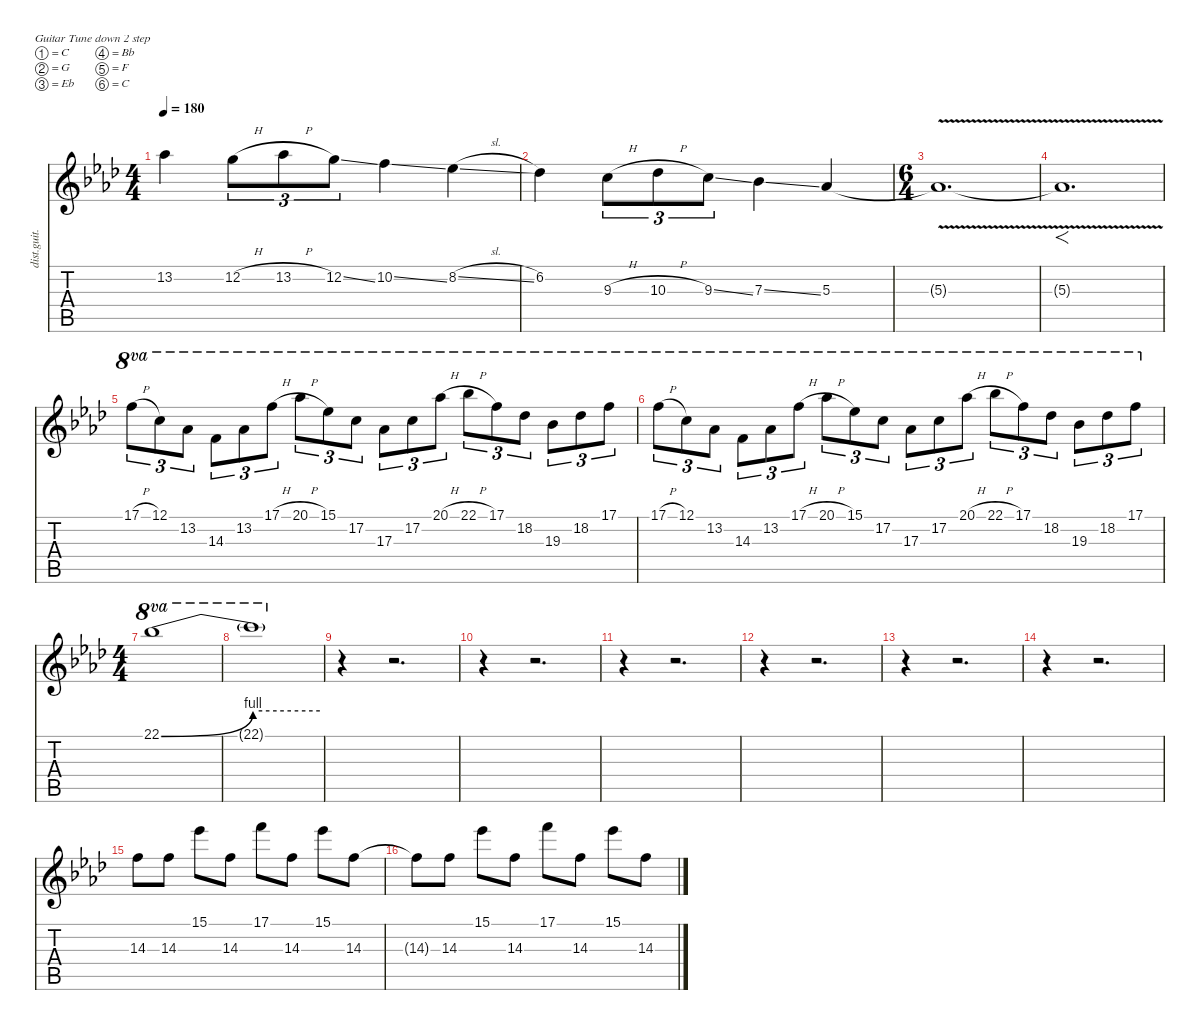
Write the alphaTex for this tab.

\defaultSystemsLayout 4
\hideDynamics
\bracketExtendMode nobrackets
\track ("Sam" "dist.guit.") {instrument distortionguitar}
\staff {score tabs}
\tuning (C4 G3 Eb3 Bb2 F2 C2)
\ts (4 4)
\tempo 180
\clef g2
\ks fminor
13.2{acc b}.4{dy f beam Down} 12.2{h acc forcenatural}.8{tu (3 2) beam Down} 13.2{h acc b}.8{tu (3 2) beam Down} 12.2{ss acc forcenatural}.8{tu (3 2) beam Down} 10.2{ss acc forcenatural}.4{beam Down} 8.2{sl acc b}.4{beam Down} |
6.2{acc b}.4{beam Down} 9.3{h acc forcenatural}.8{tu (3 2) beam Down} 10.3{h acc b}.8{tu (3 2) beam Down} 9.3{ss acc forcenatural}.8{tu (3 2) beam Down} 7.3{ss acc b}.4{beam Down} 5.3{acc b}.4{beam Up} |
\ts (6 4)
\beaming (8 6 6)
5.3{v t acc b}.1{d beam Up} |
5.3{v t acc b}.1{f d beam Up} |
17.1{h acc forcenatural}.8{tu (3 2) ot 8va beam Down} 12.1{acc forcenatural}.8{tu (3 2) ot 8va beam Down} 13.2{acc b}.8{tu (3 2) ot 8va beam Down} 14.3{acc forcenatural}.8{tu (3 2) ot 8va beam Down} 13.2{acc b}.8{tu (3 2) ot 8va beam Down} 17.1{h acc forcenatural}.8{tu (3 2) ot 8va beam Down} 20.1{h acc b}.8{tu (3 2) ot 8va beam Down} 15.1{acc b}.8{tu (3 2) ot 8va beam Down} 17.2{acc forcenatural}.8{tu (3 2) ot 8va beam Down} 17.3{acc b}.8{tu (3 2) ot 8va beam Down} 17.2{acc forcenatural}.8{tu (3 2) ot 8va beam Down} 20.1{h acc b}.8{tu (3 2) ot 8va beam Down} 22.1{h acc b}.8{tu (3 2) ot 8va beam Down} 17.1{acc forcenatural}.8{tu (3 2) ot 8va beam Down} 18.2{acc b}.8{tu (3 2) ot 8va beam Down} 19.3{acc b}.8{tu (3 2) ot 8va beam Down} 18.2{acc b}.8{tu (3 2) ot 8va beam Down} 17.1{acc forcenatural}.8{tu (3 2) ot 8va beam Down} |
17.1{h acc forcenatural}.8{tu (3 2) ot 8va beam Down} 12.1{acc forcenatural}.8{tu (3 2) ot 8va beam Down} 13.2{acc b}.8{tu (3 2) ot 8va beam Down} 14.3{acc forcenatural}.8{tu (3 2) ot 8va beam Down} 13.2{acc b}.8{tu (3 2) ot 8va beam Down} 17.1{h acc forcenatural}.8{tu (3 2) ot 8va beam Down} 20.1{h acc b}.8{tu (3 2) ot 8va beam Down} 15.1{acc b}.8{tu (3 2) ot 8va beam Down} 17.2{acc forcenatural}.8{tu (3 2) ot 8va beam Down} 17.3{acc b}.8{tu (3 2) ot 8va beam Down} 17.2{acc forcenatural}.8{tu (3 2) ot 8va beam Down} 20.1{h acc b}.8{tu (3 2) ot 8va beam Down} 22.1{h acc b}.8{tu (3 2) ot 8va beam Down} 17.1{acc forcenatural}.8{tu (3 2) ot 8va beam Down} 18.2{acc b}.8{tu (3 2) ot 8va beam Down} 19.3{acc b}.8{tu (3 2) ot 8va beam Down} 18.2{acc b}.8{tu (3 2) ot 8va beam Down} 17.1{acc forcenatural}.8{tu (3 2) ot 8va beam Down} |
\ts (4 4)
\beaming (8 2 2 2 2)
22.1{be (bend 0 0 60 4) acc b}.1{ot 8va beam Down} |
22.1{be (hold 0 4 60 4) t}.1{ot 8va beam Down} |
r.4{beam Down} r.2{d beam Down} |
r.4{beam Down} r.2{d beam Down} |
r.4{beam Down} r.2{d beam Down} |
r.4{beam Down} r.2{d beam Down} |
r.4{beam Down} r.2{d beam Down} |
r.4{beam Down} r.2{d beam Down} |
14.3{acc forcenatural}.8{beam Down} 14.3{acc forcenatural}.8{beam Down} 15.1{acc b}.8{beam Down} 14.3{acc forcenatural}.8{beam Down} 17.1{acc forcenatural}.8{beam Down} 14.3{acc forcenatural}.8{beam Down} 15.1{acc b}.8{beam Down} 14.3{acc forcenatural}.8{beam Down} |
14.3{t acc forcenatural}.8{beam Down} 14.3{acc forcenatural}.8{beam Down} 15.1{acc b}.8{beam Down} 14.3{acc forcenatural}.8{beam Down} 17.1{acc forcenatural}.8{beam Down} 14.3{acc forcenatural}.8{beam Down} 15.1{acc b}.8{beam Down} 14.3{acc forcenatural}.8{beam Down}
